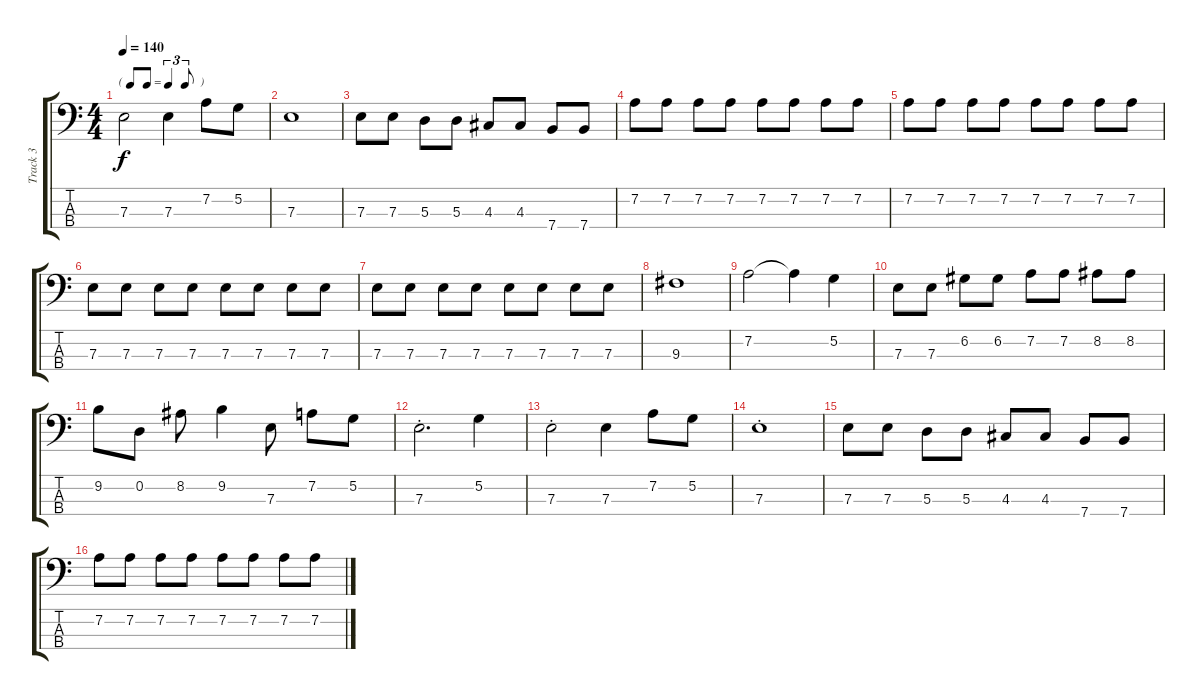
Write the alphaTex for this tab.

\track ("Track 3" "Track 3") {instrument electricbassfinger}
\staff {score tabs}
\tuning (G2 D2 A1 E1) {hide}
\ts (4 4)
\tf triplet8th
\tempo 140
\clef f4
\ks c
7.3.2{dy f} 7.3.4 7.2.8 5.2.8 |
7.3.1 |
7.3.8 7.3.8 5.3.8 5.3.8 4.3.8 4.3.8 7.4.8 7.4.8 |
7.2.8 7.2.8 7.2.8 7.2.8 7.2.8 7.2.8 7.2.8 7.2.8 |
7.2.8 7.2.8 7.2.8 7.2.8 7.2.8 7.2.8 7.2.8 7.2.8 |
7.3.8 7.3.8 7.3.8 7.3.8 7.3.8 7.3.8 7.3.8 7.3.8 |
7.3.8 7.3.8 7.3.8 7.3.8 7.3.8 7.3.8 7.3.8 7.3.8 |
9.3.1 |
7.2.2 7.2{t}.4 5.2.4 |
7.3.8 7.3.8 6.2.8 6.2.8 7.2.8 7.2.8 8.2.8 8.2.8 |
9.2.8 0.2.8 8.2.8 9.2.4 7.3.8 7.2.8 5.2.8 |
7.3{st}.2{d} 5.2.4 |
7.3{st}.2 7.3.4 7.2.8 5.2.8 |
7.3{st}.1 |
7.3.8 7.3.8 5.3.8 5.3.8 4.3.8 4.3.8 7.4.8 7.4.8 |
7.2.8 7.2.8 7.2.8 7.2.8 7.2.8 7.2.8 7.2.8 7.2.8
